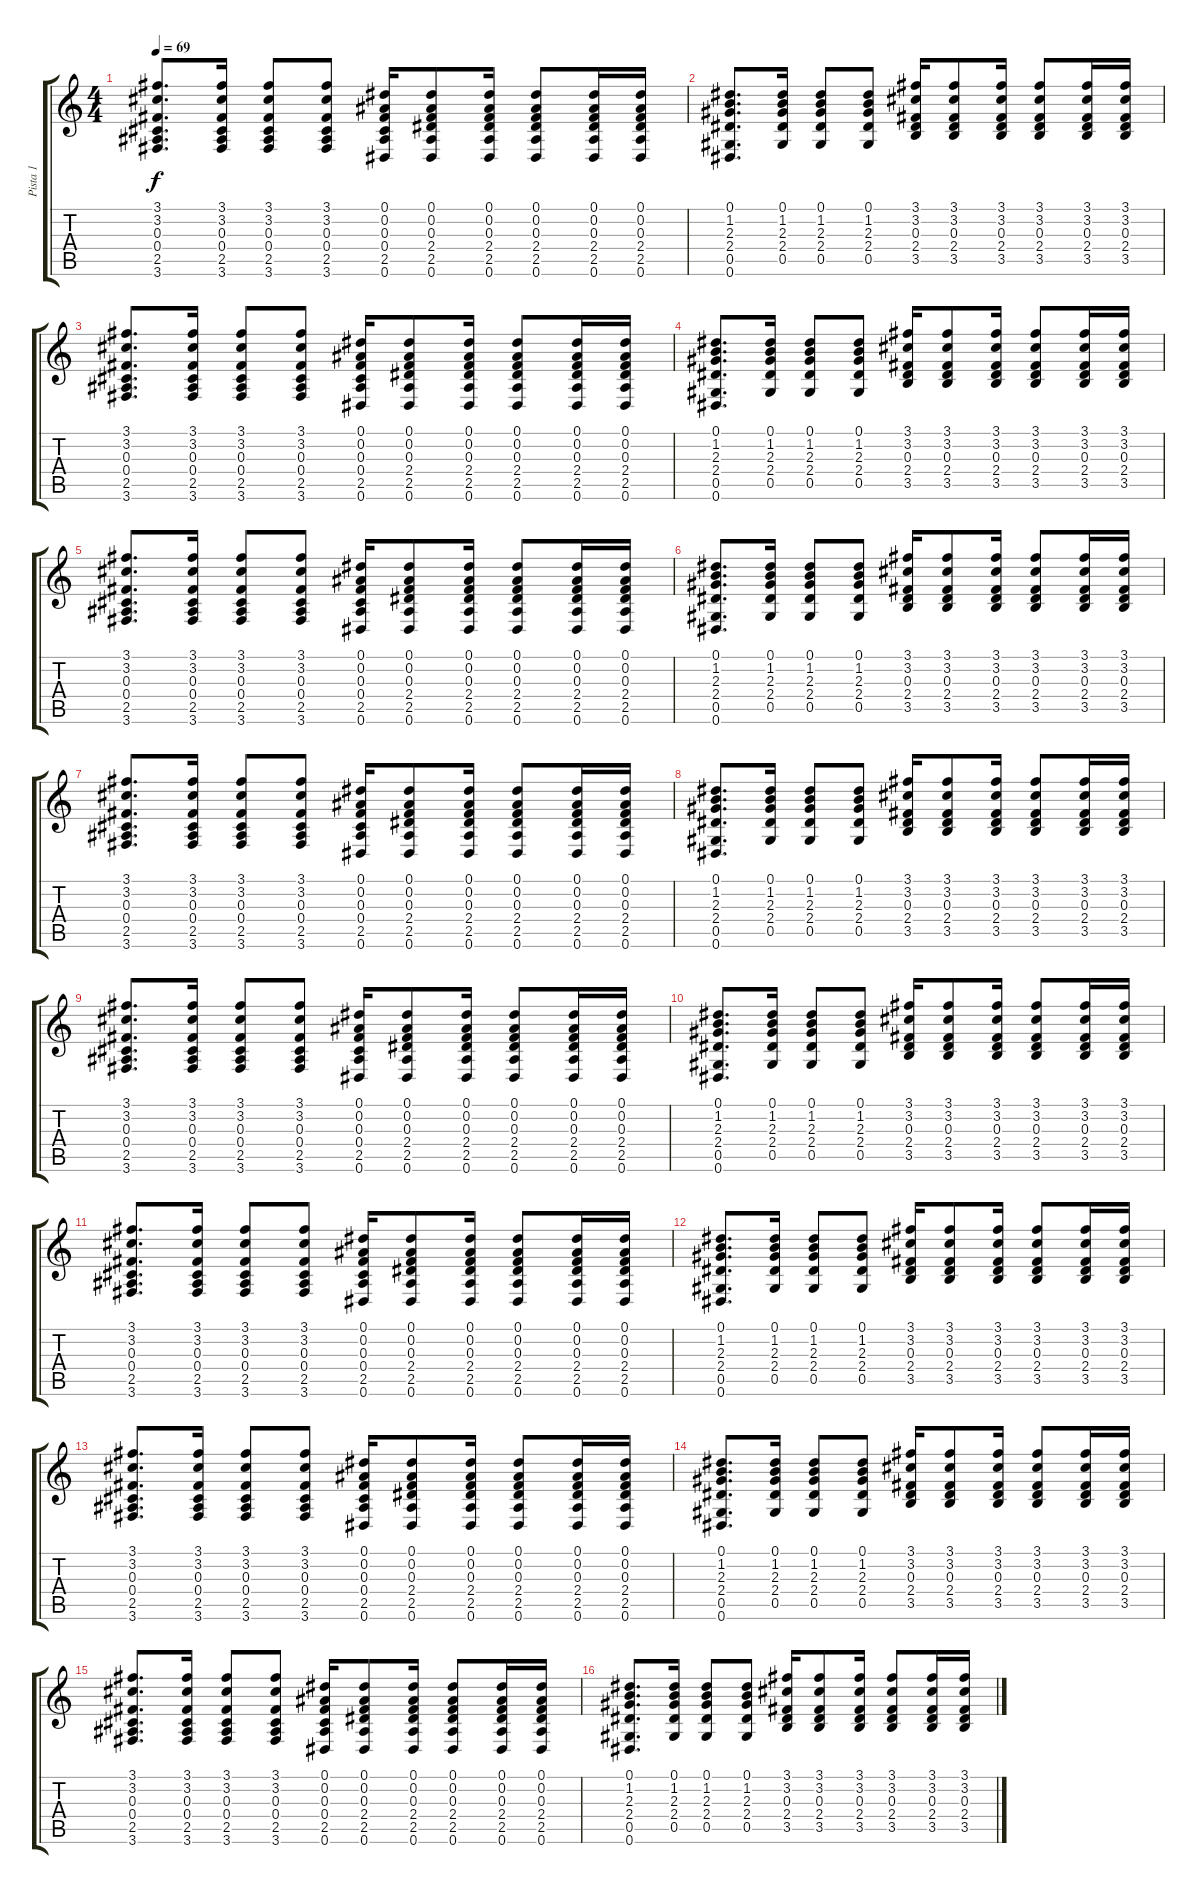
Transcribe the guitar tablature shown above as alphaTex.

\track ("Pista 1" "Pista 1") {instrument acousticguitarsteel}
\staff {score tabs}
\tuning (Eb4 Bb3 Gb3 Db3 Ab2 Eb2) {hide}
\ts (4 4)
\tempo 69
\clef g2
\ks c
(3.1 3.2 0.3 0.4 2.5 3.6).8{d dy f} (3.1 3.2 0.3 0.4 2.5 3.6).16 (3.1 3.2 0.3 0.4 2.5 3.6).8 (3.1 3.2 0.3 0.4 2.5 3.6).8 (0.1 0.2 0.3 0.4 2.5 0.6).16 (0.1 0.2 0.3 2.4 2.5 0.6).8 (0.1 0.2 0.3 2.4 2.5 0.6).16 (0.1 0.2 0.3 2.4 2.5 0.6).8 (0.1 0.2 0.3 2.4 2.5 0.6).16 (0.1 0.2 0.3 2.4 2.5 0.6).16 |
(0.1 1.2 2.3 2.4 0.5 0.6).8{d} (0.1 1.2 2.3 2.4 0.5).16 (0.1 1.2 2.3 2.4 0.5).8 (0.1 1.2 2.3 2.4 0.5).8 (3.1 3.2 0.3 2.4 3.5).16 (3.1 3.2 0.3 2.4 3.5).8 (3.1 3.2 0.3 2.4 3.5).16 (3.1 3.2 0.3 2.4 3.5).8 (3.1 3.2 0.3 2.4 3.5).16 (3.1 3.2 0.3 2.4 3.5).16 |
(3.1 3.2 0.3 0.4 2.5 3.6).8{d} (3.1 3.2 0.3 0.4 2.5 3.6).16 (3.1 3.2 0.3 0.4 2.5 3.6).8 (3.1 3.2 0.3 0.4 2.5 3.6).8 (0.1 0.2 0.3 0.4 2.5 0.6).16 (0.1 0.2 0.3 2.4 2.5 0.6).8 (0.1 0.2 0.3 2.4 2.5 0.6).16 (0.1 0.2 0.3 2.4 2.5 0.6).8 (0.1 0.2 0.3 2.4 2.5 0.6).16 (0.1 0.2 0.3 2.4 2.5 0.6).16 |
(0.1 1.2 2.3 2.4 0.5 0.6).8{d} (0.1 1.2 2.3 2.4 0.5).16 (0.1 1.2 2.3 2.4 0.5).8 (0.1 1.2 2.3 2.4 0.5).8 (3.1 3.2 0.3 2.4 3.5).16 (3.1 3.2 0.3 2.4 3.5).8 (3.1 3.2 0.3 2.4 3.5).16 (3.1 3.2 0.3 2.4 3.5).8 (3.1 3.2 0.3 2.4 3.5).16 (3.1 3.2 0.3 2.4 3.5).16 |
(3.1 3.2 0.3 0.4 2.5 3.6).8{d} (3.1 3.2 0.3 0.4 2.5 3.6).16 (3.1 3.2 0.3 0.4 2.5 3.6).8 (3.1 3.2 0.3 0.4 2.5 3.6).8 (0.1 0.2 0.3 0.4 2.5 0.6).16 (0.1 0.2 0.3 2.4 2.5 0.6).8 (0.1 0.2 0.3 2.4 2.5 0.6).16 (0.1 0.2 0.3 2.4 2.5 0.6).8 (0.1 0.2 0.3 2.4 2.5 0.6).16 (0.1 0.2 0.3 2.4 2.5 0.6).16 |
(0.1 1.2 2.3 2.4 0.5 0.6).8{d} (0.1 1.2 2.3 2.4 0.5).16 (0.1 1.2 2.3 2.4 0.5).8 (0.1 1.2 2.3 2.4 0.5).8 (3.1 3.2 0.3 2.4 3.5).16 (3.1 3.2 0.3 2.4 3.5).8 (3.1 3.2 0.3 2.4 3.5).16 (3.1 3.2 0.3 2.4 3.5).8 (3.1 3.2 0.3 2.4 3.5).16 (3.1 3.2 0.3 2.4 3.5).16 |
(3.1 3.2 0.3 0.4 2.5 3.6).8{d} (3.1 3.2 0.3 0.4 2.5 3.6).16 (3.1 3.2 0.3 0.4 2.5 3.6).8 (3.1 3.2 0.3 0.4 2.5 3.6).8 (0.1 0.2 0.3 0.4 2.5 0.6).16 (0.1 0.2 0.3 2.4 2.5 0.6).8 (0.1 0.2 0.3 2.4 2.5 0.6).16 (0.1 0.2 0.3 2.4 2.5 0.6).8 (0.1 0.2 0.3 2.4 2.5 0.6).16 (0.1 0.2 0.3 2.4 2.5 0.6).16 |
(0.1 1.2 2.3 2.4 0.5 0.6).8{d} (0.1 1.2 2.3 2.4 0.5).16 (0.1 1.2 2.3 2.4 0.5).8 (0.1 1.2 2.3 2.4 0.5).8 (3.1 3.2 0.3 2.4 3.5).16 (3.1 3.2 0.3 2.4 3.5).8 (3.1 3.2 0.3 2.4 3.5).16 (3.1 3.2 0.3 2.4 3.5).8 (3.1 3.2 0.3 2.4 3.5).16 (3.1 3.2 0.3 2.4 3.5).16 |
(3.1 3.2 0.3 0.4 2.5 3.6).8{d} (3.1 3.2 0.3 0.4 2.5 3.6).16 (3.1 3.2 0.3 0.4 2.5 3.6).8 (3.1 3.2 0.3 0.4 2.5 3.6).8 (0.1 0.2 0.3 0.4 2.5 0.6).16 (0.1 0.2 0.3 2.4 2.5 0.6).8 (0.1 0.2 0.3 2.4 2.5 0.6).16 (0.1 0.2 0.3 2.4 2.5 0.6).8 (0.1 0.2 0.3 2.4 2.5 0.6).16 (0.1 0.2 0.3 2.4 2.5 0.6).16 |
(0.1 1.2 2.3 2.4 0.5 0.6).8{d} (0.1 1.2 2.3 2.4 0.5).16 (0.1 1.2 2.3 2.4 0.5).8 (0.1 1.2 2.3 2.4 0.5).8 (3.1 3.2 0.3 2.4 3.5).16 (3.1 3.2 0.3 2.4 3.5).8 (3.1 3.2 0.3 2.4 3.5).16 (3.1 3.2 0.3 2.4 3.5).8 (3.1 3.2 0.3 2.4 3.5).16 (3.1 3.2 0.3 2.4 3.5).16 |
(3.1 3.2 0.3 0.4 2.5 3.6).8{d} (3.1 3.2 0.3 0.4 2.5 3.6).16 (3.1 3.2 0.3 0.4 2.5 3.6).8 (3.1 3.2 0.3 0.4 2.5 3.6).8 (0.1 0.2 0.3 0.4 2.5 0.6).16 (0.1 0.2 0.3 2.4 2.5 0.6).8 (0.1 0.2 0.3 2.4 2.5 0.6).16 (0.1 0.2 0.3 2.4 2.5 0.6).8 (0.1 0.2 0.3 2.4 2.5 0.6).16 (0.1 0.2 0.3 2.4 2.5 0.6).16 |
(0.1 1.2 2.3 2.4 0.5 0.6).8{d} (0.1 1.2 2.3 2.4 0.5).16 (0.1 1.2 2.3 2.4 0.5).8 (0.1 1.2 2.3 2.4 0.5).8 (3.1 3.2 0.3 2.4 3.5).16 (3.1 3.2 0.3 2.4 3.5).8 (3.1 3.2 0.3 2.4 3.5).16 (3.1 3.2 0.3 2.4 3.5).8 (3.1 3.2 0.3 2.4 3.5).16 (3.1 3.2 0.3 2.4 3.5).16 |
(3.1 3.2 0.3 0.4 2.5 3.6).8{d} (3.1 3.2 0.3 0.4 2.5 3.6).16 (3.1 3.2 0.3 0.4 2.5 3.6).8 (3.1 3.2 0.3 0.4 2.5 3.6).8 (0.1 0.2 0.3 0.4 2.5 0.6).16 (0.1 0.2 0.3 2.4 2.5 0.6).8 (0.1 0.2 0.3 2.4 2.5 0.6).16 (0.1 0.2 0.3 2.4 2.5 0.6).8 (0.1 0.2 0.3 2.4 2.5 0.6).16 (0.1 0.2 0.3 2.4 2.5 0.6).16 |
(0.1 1.2 2.3 2.4 0.5 0.6).8{d} (0.1 1.2 2.3 2.4 0.5).16 (0.1 1.2 2.3 2.4 0.5).8 (0.1 1.2 2.3 2.4 0.5).8 (3.1 3.2 0.3 2.4 3.5).16 (3.1 3.2 0.3 2.4 3.5).8 (3.1 3.2 0.3 2.4 3.5).16 (3.1 3.2 0.3 2.4 3.5).8 (3.1 3.2 0.3 2.4 3.5).16 (3.1 3.2 0.3 2.4 3.5).16 |
(3.1 3.2 0.3 0.4 2.5 3.6).8{d} (3.1 3.2 0.3 0.4 2.5 3.6).16 (3.1 3.2 0.3 0.4 2.5 3.6).8 (3.1 3.2 0.3 0.4 2.5 3.6).8 (0.1 0.2 0.3 0.4 2.5 0.6).16 (0.1 0.2 0.3 2.4 2.5 0.6).8 (0.1 0.2 0.3 2.4 2.5 0.6).16 (0.1 0.2 0.3 2.4 2.5 0.6).8 (0.1 0.2 0.3 2.4 2.5 0.6).16 (0.1 0.2 0.3 2.4 2.5 0.6).16 |
(0.1 1.2 2.3 2.4 0.5 0.6).8{d} (0.1 1.2 2.3 2.4 0.5).16 (0.1 1.2 2.3 2.4 0.5).8 (0.1 1.2 2.3 2.4 0.5).8 (3.1 3.2 0.3 2.4 3.5).16 (3.1 3.2 0.3 2.4 3.5).8 (3.1 3.2 0.3 2.4 3.5).16 (3.1 3.2 0.3 2.4 3.5).8 (3.1 3.2 0.3 2.4 3.5).16 (3.1 3.2 0.3 2.4 3.5).16
